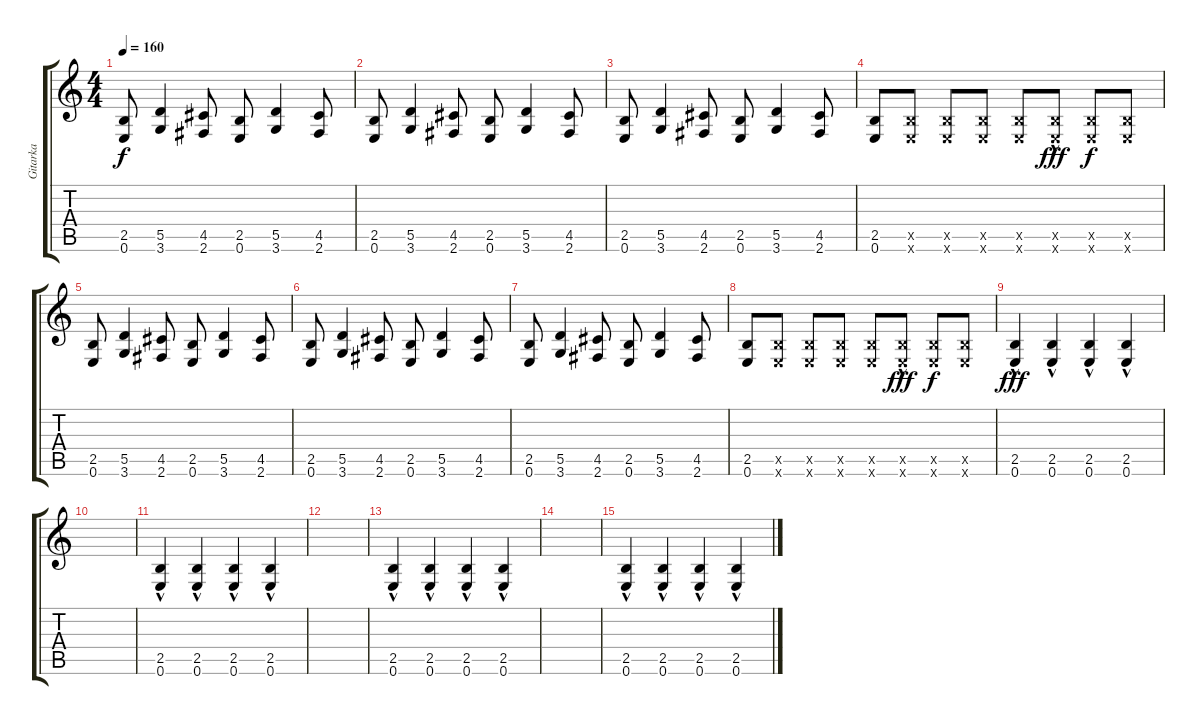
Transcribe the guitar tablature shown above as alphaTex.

\track ("Gitarka" "Gitarka") {instrument distortionguitar}
\staff {score tabs}
\tuning (E4 B3 G3 D3 A2 E2) {hide}
\ts (4 4)
\tempo 160
\clef g2
\ks c
(2.5 0.6).8{dy f} (5.5 3.6).4 (4.5 2.6).8 (2.5 0.6).8 (5.5 3.6).4 (4.5 2.6).8 |
(2.5 0.6).8 (5.5 3.6).4 (4.5 2.6).8 (2.5 0.6).8 (5.5 3.6).4 (4.5 2.6).8 |
(2.5 0.6).8 (5.5 3.6).4 (4.5 2.6).8 (2.5 0.6).8 (5.5 3.6).4 (4.5 2.6).8 |
(2.5 0.6).8 (2.5{x} 0.6{x}).8 (2.5{x} 0.6{x}).8 (2.5{x} 0.6{x}).8 (2.5{x} 0.6{x}).8 (2.5{hac x} 0.6{hac x}).8{dy fff} (2.5{x} 0.6{x}).8{dy f} (2.5{x} 0.6{x}).8 |
(2.5 0.6).8 (5.5 3.6).4 (4.5 2.6).8 (2.5 0.6).8 (5.5 3.6).4 (4.5 2.6).8 |
(2.5 0.6).8 (5.5 3.6).4 (4.5 2.6).8 (2.5 0.6).8 (5.5 3.6).4 (4.5 2.6).8 |
(2.5 0.6).8 (5.5 3.6).4 (4.5 2.6).8 (2.5 0.6).8 (5.5 3.6).4 (4.5 2.6).8 |
(2.5 0.6).8 (2.5{x} 0.6{x}).8 (2.5{x} 0.6{x}).8 (2.5{x} 0.6{x}).8 (2.5{x} 0.6{x}).8 (2.5{hac x} 0.6{hac x}).8{dy fff} (2.5{x} 0.6{x}).8{dy f} (2.5{x} 0.6{x}).8 |
(2.5 0.6{hac}).4{dy fff} (2.5 0.6{hac}).4 (2.5 0.6{hac}).4 (2.5 0.6{hac}).4 |
|
(2.5 0.6{hac}).4 (2.5 0.6{hac}).4 (2.5 0.6{hac}).4 (2.5 0.6{hac}).4 |
|
(2.5 0.6{hac}).4 (2.5 0.6{hac}).4 (2.5 0.6{hac}).4 (2.5 0.6{hac}).4 |
|
(2.5 0.6{hac}).4 (2.5 0.6{hac}).4 (2.5 0.6{hac}).4 (2.5 0.6{hac}).4
